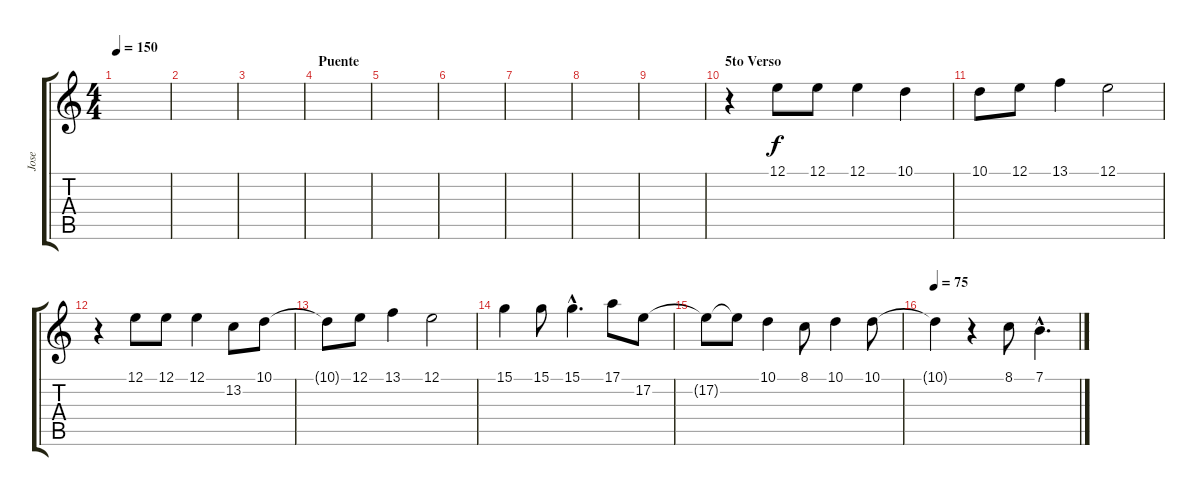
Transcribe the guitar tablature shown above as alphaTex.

\track ("Jose" "Jose") {instrument synthstrings1}
\staff {score tabs}
\tuning (E4 B3 G3 D3 A2 E2) {hide}
\ts (4 4)
\tempo 150
\clef g2
\ks c
|
|
|
\section ("" "Puente")
|
|
|
|
|
|
\section ("" "5to Verso")
r.4 12.1.8 12.1.8 12.1.4 10.1.4 |
10.1.8 12.1.8 13.1.4 12.1.2 |
r.4 12.1.8 12.1.8 12.1.4 13.2.8 10.1.8 |
10.1{t}.8 12.1.8 13.1.4 12.1.2 |
15.1.4 15.1.8 15.1{hac}.4{d} 17.1.8 17.2.8 |
17.2{t}.8 17.2{t}.8 10.1.4 8.1.8 10.1.4 10.1.8 |
\tempo 75
10.1{t}.4 r.4 8.1.8 7.1{hac}.4{d}
